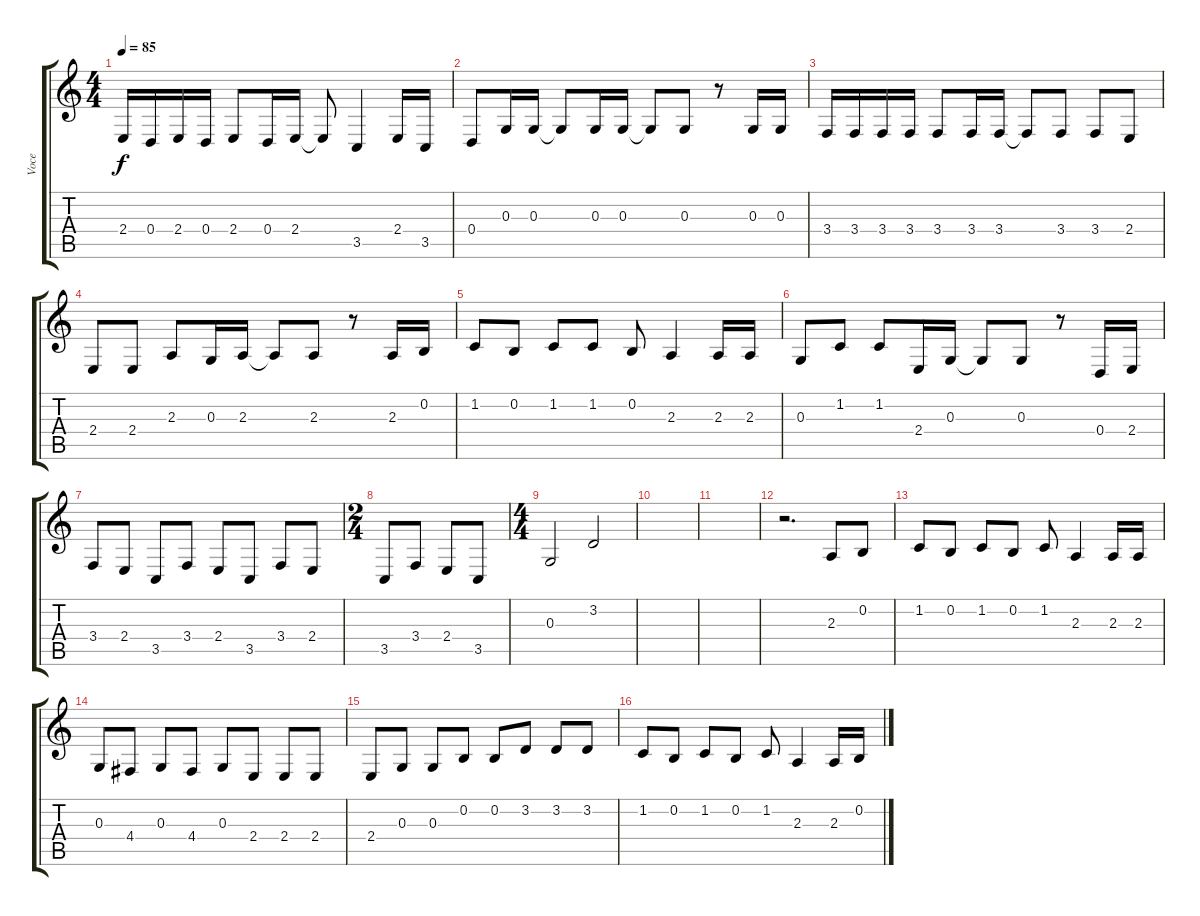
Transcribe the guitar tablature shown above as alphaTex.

\track ("Voce" "Voce") {instrument lead2sawtooth}
\staff {score tabs}
\tuning (E4 B3 G3 D3 A2 E2) {hide}
\ts (4 4)
\tempo 85
\clef g2
\ks c
2.4.16{dy f} 0.4.16 2.4.16 0.4.16 2.4.8 0.4.16 2.4.16 2.4{t}.8 3.5.4 2.4.16 3.5.16 |
0.4.8 0.3.16 0.3.16 0.3{t}.8 0.3.16 0.3.16 0.3{t}.8 0.3.8 r.8 0.3.16 0.3.16 |
3.4.16 3.4.16 3.4.16 3.4.16 3.4.8 3.4.16 3.4.16 3.4{t}.8 3.4.8 3.4.8 2.4.8 |
2.4.8 2.4.8 2.3.8 0.3.16 2.3.16 2.3{t}.8 2.3.8 r.8 2.3.16 0.2.16 |
1.2.8 0.2.8 1.2.8 1.2.8 0.2.8 2.3.4 2.3.16 2.3.16 |
0.3.8 1.2.8 1.2.8 2.4.16 0.3.16 0.3{t}.8 0.3.8 r.8 0.4.16 2.4.16 |
3.4.8 2.4.8 3.5.8 3.4.8 2.4.8 3.5.8 3.4.8 2.4.8 |
\ts (2 4)
3.5.8 3.4.8 2.4.8 3.5.8 |
\ts (4 4)
0.3.2 3.2.2 |
|
|
r.2{d} 2.3.8 0.2.8 |
1.2.8 0.2.8 1.2.8 0.2.8 1.2.8 2.3.4 2.3.16 2.3.16 |
0.3.8 4.4.8 0.3.8 4.4.8 0.3.8 2.4.8 2.4.8 2.4.8 |
2.4.8 0.3.8 0.3.8 0.2.8 0.2.8 3.2.8 3.2.8 3.2.8 |
1.2.8 0.2.8 1.2.8 0.2.8 1.2.8 2.3.4 2.3.16 0.2.16
